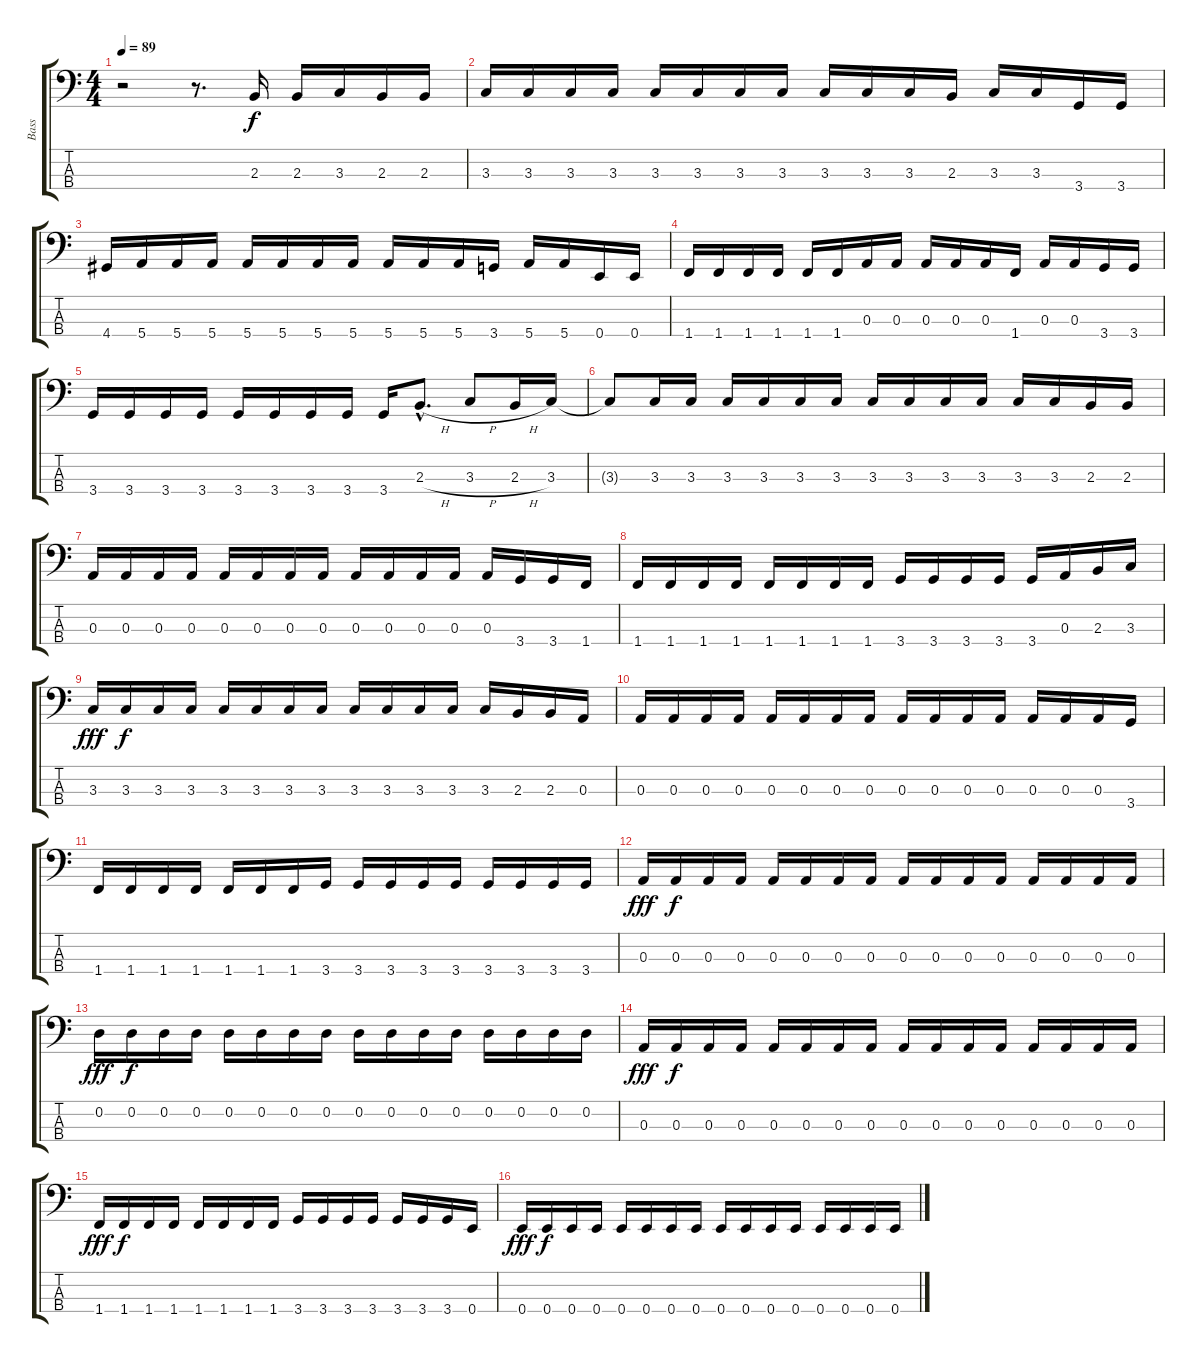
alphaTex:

\track ("Bass" "Bass") {instrument acousticbass}
\staff {score tabs}
\tuning (G2 D2 A1 E1) {hide}
\ts (4 4)
\tempo 89
\clef f4
\ks c
r.2{dy f volume 4 instrument acousticbass} r.8{d} 2.3.16 2.3.16 3.3.16 2.3.16 2.3.16 |
3.3.16{volume 13} 3.3.16 3.3.16 3.3.16 3.3.16 3.3.16 3.3.16 3.3.16 3.3.16 3.3.16 3.3.16 2.3.16 3.3.16 3.3.16 3.4.16 3.4.16 |
4.4.16 5.4.16 5.4.16 5.4.16 5.4.16 5.4.16 5.4.16 5.4.16 5.4.16 5.4.16 5.4.16 3.4.16 5.4.16 5.4.16 0.4.16 0.4.16 |
1.4.16 1.4.16 1.4.16 1.4.16 1.4.16 1.4.16 0.3.16 0.3.16 0.3.16 0.3.16 0.3.16 1.4.16 0.3.16 0.3.16 3.4.16 3.4.16 |
3.4.16 3.4.16 3.4.16 3.4.16 3.4.16 3.4.16 3.4.16 3.4.16 3.4.16 2.3{h hac}.8{d volume 13} 3.3{h}.8 2.3{h}.16 3.3.16 |
3.3{t}.8 3.3.16 3.3.16 3.3.16 3.3.16 3.3.16 3.3.16 3.3.16 3.3.16 3.3.16 3.3.16 3.3.16 3.3.16 2.3.16 2.3.16 |
0.3.16 0.3.16 0.3.16 0.3.16 0.3.16 0.3.16 0.3.16 0.3.16 0.3.16 0.3.16 0.3.16 0.3.16 0.3.16 3.4.16 3.4.16 1.4.16 |
1.4.16 1.4.16 1.4.16 1.4.16 1.4.16 1.4.16 1.4.16 1.4.16 3.4.16 3.4.16 3.4.16 3.4.16 3.4.16 0.3.16 2.3.16 3.3.16 |
3.3.16{dy fff} 3.3.16{dy f} 3.3.16 3.3.16 3.3.16 3.3.16 3.3.16 3.3.16 3.3.16 3.3.16 3.3.16 3.3.16 3.3.16 2.3.16 2.3.16 0.3.16 |
0.3.16 0.3.16 0.3.16 0.3.16 0.3.16 0.3.16 0.3.16 0.3.16 0.3.16 0.3.16 0.3.16 0.3.16 0.3.16 0.3.16 0.3.16 3.4.16 |
1.4.16 1.4.16 1.4.16 1.4.16 1.4.16 1.4.16 1.4.16 3.4.16 3.4.16 3.4.16 3.4.16 3.4.16 3.4.16 3.4.16 3.4.16 3.4.16 |
0.3.16{dy fff} 0.3.16{dy f} 0.3.16 0.3.16 0.3.16 0.3.16 0.3.16 0.3.16 0.3.16 0.3.16 0.3.16 0.3.16 0.3.16 0.3.16 0.3.16 0.3.16 |
0.2.16{dy fff} 0.2.16{dy f} 0.2.16 0.2.16 0.2.16 0.2.16 0.2.16 0.2.16 0.2.16 0.2.16 0.2.16 0.2.16 0.2.16 0.2.16 0.2.16 0.2.16 |
0.3.16{dy fff} 0.3.16{dy f} 0.3.16 0.3.16 0.3.16 0.3.16 0.3.16 0.3.16 0.3.16 0.3.16 0.3.16 0.3.16 0.3.16 0.3.16 0.3.16 0.3.16 |
1.4.16{dy fff} 1.4.16{dy f} 1.4.16 1.4.16 1.4.16 1.4.16 1.4.16 1.4.16 3.4.16 3.4.16 3.4.16 3.4.16 3.4.16 3.4.16 3.4.16 0.4.16 |
0.4.16{dy fff} 0.4.16{dy f} 0.4.16 0.4.16 0.4.16 0.4.16 0.4.16 0.4.16 0.4.16 0.4.16 0.4.16 0.4.16 0.4.16 0.4.16 0.4.16 0.4.16
